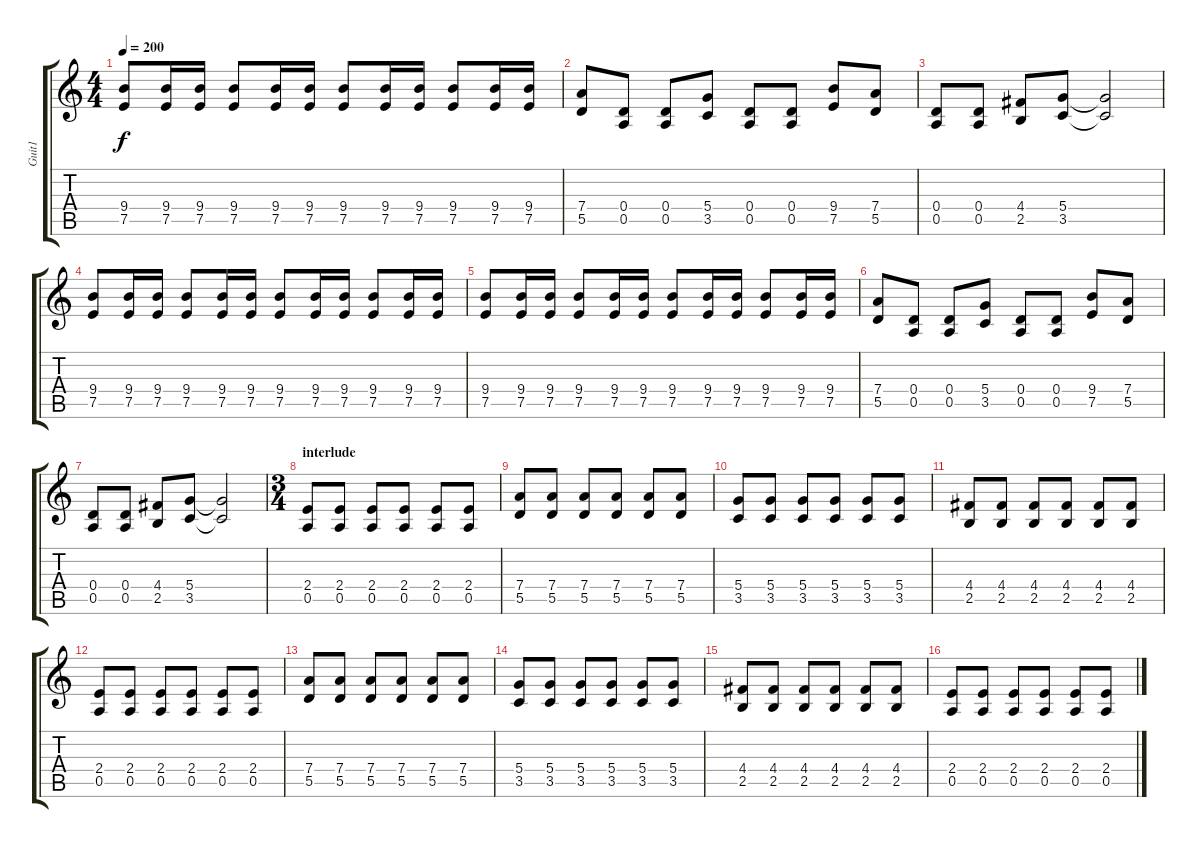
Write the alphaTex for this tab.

\track ("Guit1" "Guit1") {instrument distortionguitar}
\staff {score tabs}
\tuning (E4 B3 G3 D3 A2 E2) {hide}
\ts (4 4)
\tempo 200
\clef g2
\ks c
(9.4 7.5).8{dy f} (9.4 7.5).16 (9.4 7.5).16 (9.4 7.5).8 (9.4 7.5).16 (9.4 7.5).16 (9.4 7.5).8 (9.4 7.5).16 (9.4 7.5).16 (9.4 7.5).8 (9.4 7.5).16 (9.4 7.5).16 |
(7.4 5.5).8 (0.4 0.5).8 (0.4 0.5).8 (5.4 3.5).8 (0.4 0.5).8 (0.4 0.5).8 (9.4 7.5).8 (7.4 5.5).8 |
(0.4 0.5).8 (0.4 0.5).8 (4.4 2.5).8 (5.4 3.5).8 (5.4{t} 3.5{t}).2 |
(9.4 7.5).8 (9.4 7.5).16 (9.4 7.5).16 (9.4 7.5).8 (9.4 7.5).16 (9.4 7.5).16 (9.4 7.5).8 (9.4 7.5).16 (9.4 7.5).16 (9.4 7.5).8 (9.4 7.5).16 (9.4 7.5).16 |
(9.4 7.5).8 (9.4 7.5).16 (9.4 7.5).16 (9.4 7.5).8 (9.4 7.5).16 (9.4 7.5).16 (9.4 7.5).8 (9.4 7.5).16 (9.4 7.5).16 (9.4 7.5).8 (9.4 7.5).16 (9.4 7.5).16 |
(7.4 5.5).8 (0.4 0.5).8 (0.4 0.5).8 (5.4 3.5).8 (0.4 0.5).8 (0.4 0.5).8 (9.4 7.5).8 (7.4 5.5).8 |
(0.4 0.5).8 (0.4 0.5).8 (4.4 2.5).8 (5.4 3.5).8 (5.4{t} 3.5{t}).2 |
\ts (3 4)
\section ("" "interlude")
(2.4 0.5).8{volume 13 instrument distortionguitar} (2.4 0.5).8 (2.4 0.5).8 (2.4 0.5).8 (2.4 0.5).8 (2.4 0.5).8 |
(7.4 5.5).8 (7.4 5.5).8 (7.4 5.5).8 (7.4 5.5).8 (7.4 5.5).8 (7.4 5.5).8 |
(5.4 3.5).8 (5.4 3.5).8 (5.4 3.5).8 (5.4 3.5).8 (5.4 3.5).8 (5.4 3.5).8 |
(4.4 2.5).8 (4.4 2.5).8 (4.4 2.5).8 (4.4 2.5).8 (4.4 2.5).8 (4.4 2.5).8 |
(2.4 0.5).8{instrument distortionguitar} (2.4 0.5).8 (2.4 0.5).8 (2.4 0.5).8 (2.4 0.5).8 (2.4 0.5).8 |
(7.4 5.5).8 (7.4 5.5).8 (7.4 5.5).8 (7.4 5.5).8 (7.4 5.5).8 (7.4 5.5).8 |
(5.4 3.5).8 (5.4 3.5).8 (5.4 3.5).8 (5.4 3.5).8 (5.4 3.5).8 (5.4 3.5).8 |
(4.4 2.5).8 (4.4 2.5).8 (4.4 2.5).8 (4.4 2.5).8 (4.4 2.5).8 (4.4 2.5).8 |
(2.4 0.5).8{instrument distortionguitar} (2.4 0.5).8 (2.4 0.5).8 (2.4 0.5).8 (2.4 0.5).8 (2.4 0.5).8
